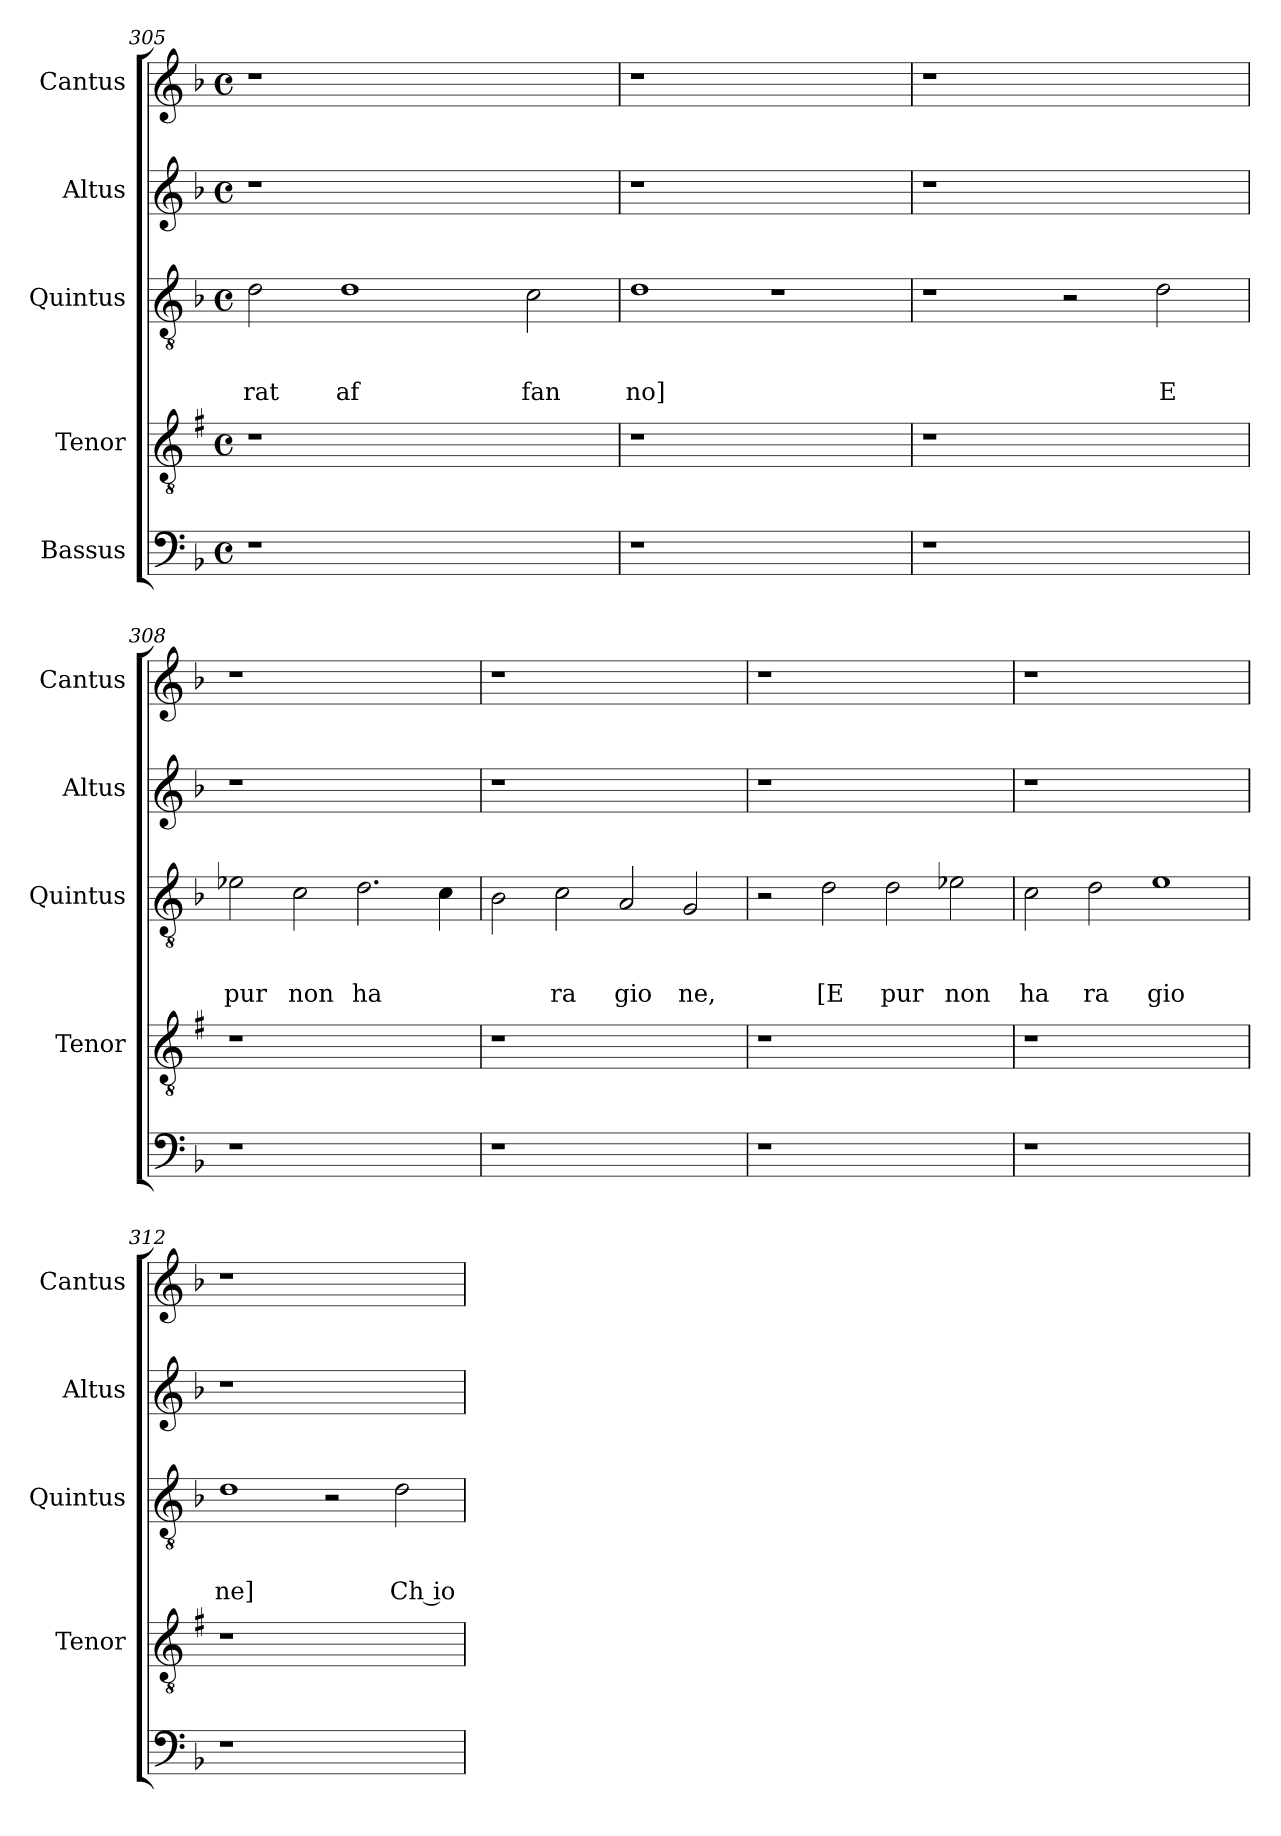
**kern	**kern	**kern	**text	**text	**text	**kern	**kern
*part5	*part4	*part3	*part3	*part3	*part3	*part2	*part1
*staff5	*staff4	*staff3	*staff3	*staff3	*staff3	*staff2	*staff1
*I"Bassus	*I"Tenor	*I"Quintus	*	*	*	*I"Altus	*I"Cantus
*	*I'Tenor	*I'Quintus	*	*	*	*I'Altus	*I'Cantus
*clefF4	*clefGv2	*clefGv2	*	*	*	*clefG2	*clefG2
*k[b-]	*k[f#]	*k[b-]	*	*	*	*k[b-]	*k[b-]
*F:	*G:	*F:	*	*	*	*F:	*F:
*M4/4	*M4/4	*M4/4	*	*	*	*M4/4	*M4/4
*met(c)	*met(c)	*met(c)	*	*	*	*met(c)	*met(c)
=305	=305	=305	=305	=305	=305	=305	=305
!	!	!	!	!	!LO:LY:b	!	!
1r	1r	2d\	.	.	rat	1r	1r
!	!	!	!	!	!LO:LY:b	!	!
.	.	1d	.	.	af	.	.
1ryy	1ryy	.	.	.	.	1ryy	1ryy
!	!	!	!	!	!LO:LY:b	!	!
.	.	2c\	.	.	fan	.	.
=306	=306	=306	=306	=306	=306	=306	=306
!	!	!	!	!	!LO:LY:b	!	!
1r	1r	1d	.	.	no]	1r	1r
1ryy	1ryy	1r	.	.	.	1ryy	1ryy
=307	=307	=307	=307	=307	=307	=307	=307
1r	1r	1r	.	.	.	1r	1r
1ryy	1ryy	2r	.	.	.	1ryy	1ryy
!	!	!	!	!	!LO:LY:b	!	!
.	.	2d\	.	.	E	.	.
!!LO:LB:g=z
=308	=308	=308	=308	=308	=308	=308	=308
!	!	!	!	!	!LO:LY:b	!	!
1r	1r	2e-X\	.	.	pur	1r	1r
!	!	!	!	!	!LO:LY:b	!	!
.	.	2c\	.	.	non	.	.
!	!	!	!	!	!LO:LY:b	!	!
1ryy	1ryy	2.d\	.	.	ha	1ryy	1ryy
.	.	4c\	.	.	.	.	.
=309	=309	=309	=309	=309	=309	=309	=309
1r	1r	2B-\	.	.	.	1r	1r
!	!	!	!	!	!LO:LY:b	!	!
.	.	2c\	.	.	ra	.	.
!	!	!	!	!	!LO:LY:b	!	!
1ryy	1ryy	2A/	.	.	gio	1ryy	1ryy
!	!	!	!	!	!LO:LY:b	!	!
.	.	2G/	.	.	ne,	.	.
=310	=310	=310	=310	=310	=310	=310	=310
1r	1r	2r	.	.	.	1r	1r
!	!	!	!	!	!LO:LY:b	!	!
.	.	2d\	.	.	[E	.	.
!	!	!	!	!	!LO:LY:b	!	!
1ryy	1ryy	2d\	.	.	pur	1ryy	1ryy
!	!	!	!	!	!LO:LY:b	!	!
.	.	2e-X\	.	.	non	.	.
=311	=311	=311	=311	=311	=311	=311	=311
!	!	!	!	!	!LO:LY:b	!	!
1r	1r	2c\	.	.	ha	1r	1r
!	!	!	!	!	!LO:LY:b	!	!
.	.	2d\	.	.	ra	.	.
!	!	!	!	!	!LO:LY:b	!	!
1ryy	1ryy	1e	.	.	gio	1ryy	1ryy
=312	=312	=312	=312	=312	=312	=312	=312
!	!	!	!	!	!LO:LY:b	!	!
1r	1r	1d	.	.	ne]	1r	1r
1ryy	1ryy	2r	.	.	.	1ryy	1ryy
!	!	!	!	!	!LO:LY:b:rj	!	!
.	.	2d\	.	.	Ch io	.	.
=	=	=	=	=	=	=	=
*-	*-	*-	*-	*-	*-	*-	*-
